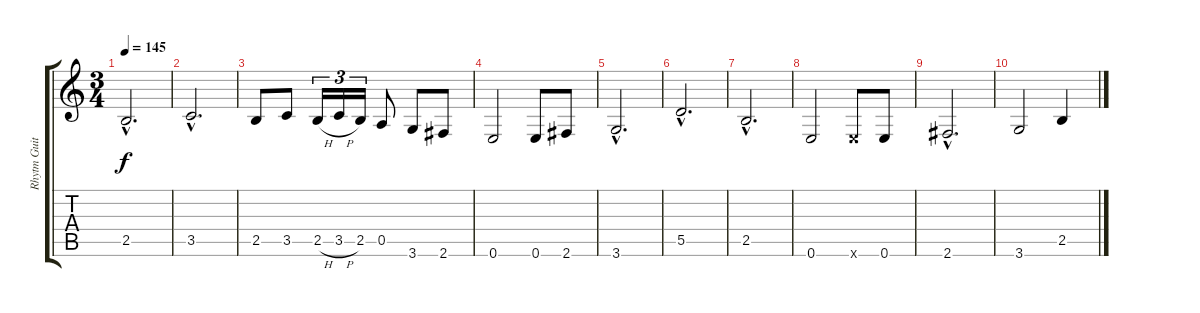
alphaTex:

\track ("Rhytm Guitar" "Rhytm Guit") {instrument distortionguitar}
\staff {score tabs}
\tuning (E4 B3 G3 D3 A2 E2) {hide}
\ts (3 4)
\tempo 145
\clef g2
\ks c
2.5{hac}.2{d dy f} |
3.5{hac}.2{d volume 4} |
2.5.8 3.5.8 2.5{h}.16{tu (3 2)} 3.5{h}.16{tu (3 2)} 2.5.16{tu (3 2)} 0.5.8 3.6.8 2.6.8 |
0.6.2{volume 0} 0.6.8 2.6.8 |
3.6{hac}.2{d} |
5.5{hac}.2{d} |
2.5{hac}.2{d} |
0.6.2 0.6{x}.8 0.6.8 |
2.6{hac}.2{d} |
3.6.2 2.5.4
